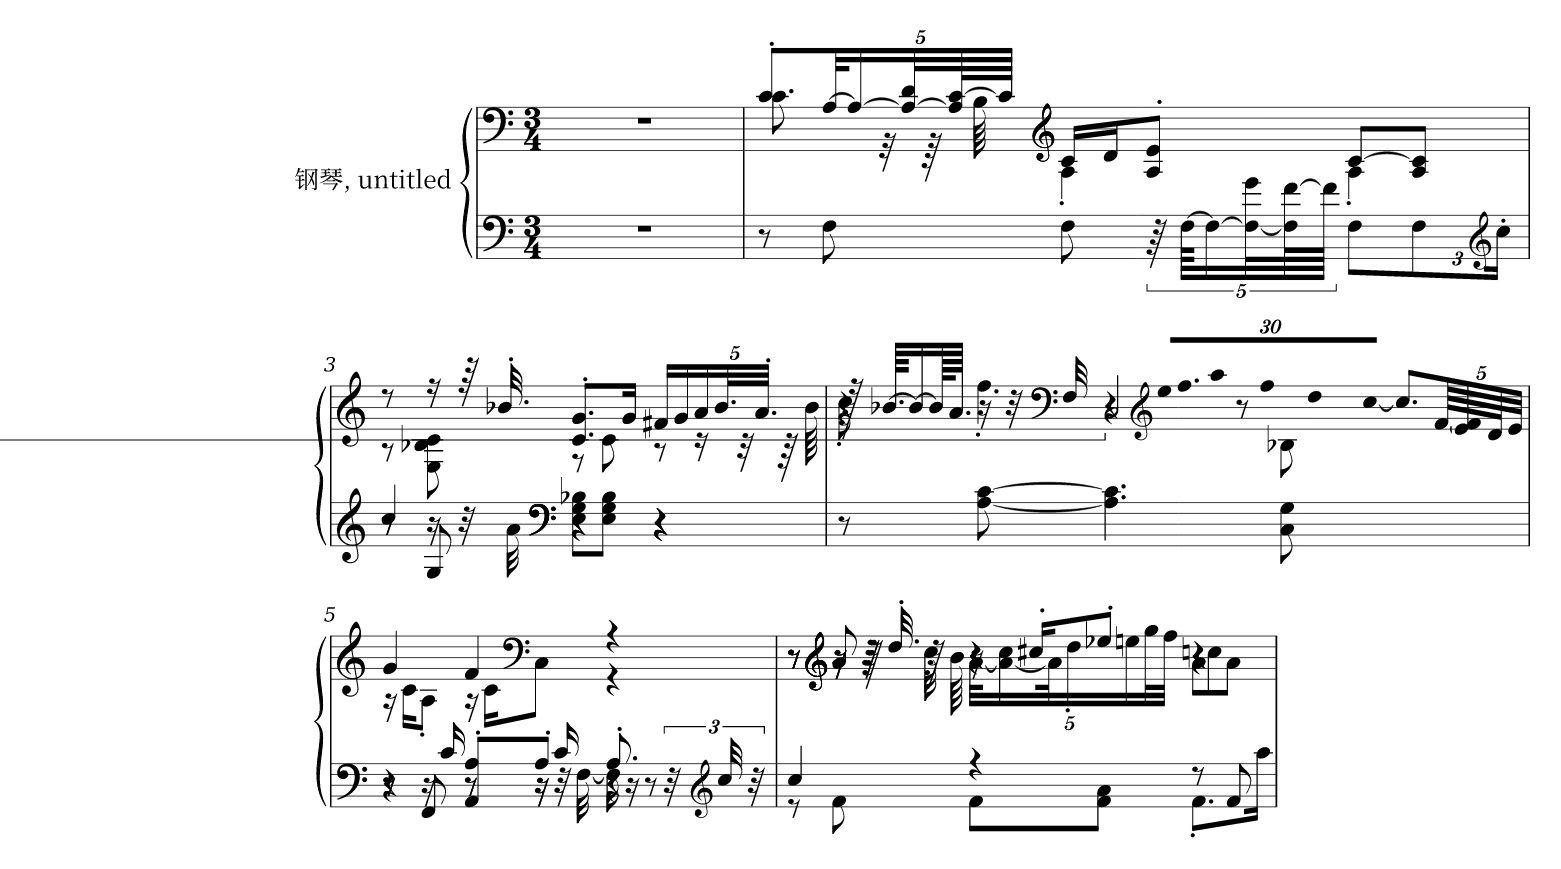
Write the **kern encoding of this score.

**kern	**kern
*part1	*part1
*staff2	*staff1
*I"钢琴, untitled	*
*clefF4	*clefF4
*k[]	*k[]
*M3/4	*M3/4
*MM35	*MM35
=1	=1
2.r	2.r
=2	=2
*	*^
8r	8c'/L	8.c\
*	*Xbrackettup	*
8F\	[40A/KL	.
.	20A/_	.
.	.	32r
.	40A/_ 40d/L	.
.	.	64r
.	80A/] [80c/L	.
.	.	64B\
.	80c/JJJJ]	.
*	*clefG2	*
8F\	16c/LL	4A'\
.	16d/J	.
80r	8A/' 8e/'J	.
[80F\KKLL	.	.
20F\_	.	.
40F\_ 40g\L	.	.
80F\] [80f\L	.	.
80f\JJJJ]	.	.
8F\L	[8c/L	4A'\
*Xbrackettup	*	*
12F\	8A/ 8c/]J	.
*clefG2	*	*
24cc'\Jk	.	.
!!LO:LB:g=z	!!
=3	=3	=3
*^	*	*
*	*^	*	*
4cc/	8r	8r	8r	8r
.	16r	8G/	16r	8E\ 8B-X\ 8c\
.	32r	.	64r	.
.	.	.	32.b-X'/	.
.	32a\	.	.	.
*clefF4	*	*	*	*
4r	8E\ 8G\ 8B-X\L	4r	8.c/' 8.g/'L	8r
.	8E\ 8G\ 8B-\J	.	.	8c\
.	.	.	16g/Jk	.
4r	4r	4r	16f#X/LL	8r
.	.	.	16g/	.
.	.	.	20a/	16r
.	.	.	40.b-/L	.
.	.	.	.	32r
.	.	.	40.a'/JJJ	.
.	.	.	.	64r
.	.	.	.	64b-\
*v	*v	*v	*	*
!!LO:LB:g=z
=4	=4	=4
*	*	*^
8r	128r	8cc'\	4r
.	[64.b-X/KKLL	.	.
.	16b-/_	.	.
.	128b-/KLL]	.	.
.	64.a/JJJJ	.	.
[8A\ [8c\	16r	4.ff'\	.
.	32r	.	.
*	*clefF4	*	*
.	32F/	.	.
*	*brackettup	*	*
!	!LO:N:vis=32	!	!
4.A\] 4.c\]	640%23r	.	2C/
*	*clefG2	*	*
!	!LO:N:vis=256%9	!	!
.	960%17ee/KLLL	.	.
!	!LO:N:vis=32.	!	!
.	1920%103ff/	.	.
!	!LO:N:vis=32	!	!
.	640%23aa/	.	.
!	!LO:N:vis=32	!	!
.	640%23ff/	.	.
!	!LO:N:vis=32	!	!
.	640%23dd/	.	.
!	!LO:N:vis=32	!	!
.	[640%23cc/JJJ	.	.
.	.	8r	.
.	8.cc/L]	.	.
8C\ 8G\	.	8B-X\	.
*	*Xbrackettup	*	*
.	[80f/LLL	.	.
.	80e/ 80f/]	.	.
.	80d/J	.	.
.	40e/JJJ	.	.
960ryy	.	960ryy	960ryy
*	*	*v	*v
!!LO:LB:g=z
=5	=5	=5
*^	*	*
*	*^	*	*
8r	4r	8r	4g/	16r
.	.	.	.	16c\KL
16r	.	8FF/	.	8A'\J
16c/	.	.	.	.
8AA/' 8A/'L	8r	8r	4f/	16r
.	.	.	.	16c\KL
*	*	*	*clefF4	*
8A'/J	16r	16r	.	8C\J
.	32r	16c/	.	.
.	[32F\	.	.	.
8.A'/	16F\]	4r	4r	4r
.	16r	.	.	.
.	8r	.	.	.
*brackettup	*	*	*	*
48r	.	.	.	.
*clefG2	*	*	*	*
48cc/	.	.	.	.
48r	.	.	.	.
*	*v	*v	*	*
!!LO:LB:g=z
=6	=6	=6	=6
*	*	*^	*^
4cc/	8r	8r	8r	8r	8r
*	*	*clefG2	*	*	*
.	8f\	16r	16r	8a/	16r
.	.	64r	32r	.	32r
.	.	32.dd'/	.	.	.
.	.	.	64r	.	32cc\
.	.	.	64b\	.	.
4r	8f\L	4r	[40a\KLL	16r	4r
.	.	.	20a\_ 20cc\	.	.
.	.	.	.	16cc#X'/KL	.
.	.	.	40a\K]	.	.
.	.	.	20dd'\	.	.
.	8f\ 8a\J	.	.	8ee-X'/J	.
.	.	.	20een\	.	.
.	.	.	40gg\L	.	.
.	.	.	40ff\JJJ	.	.
8r	8.f'\L	4r	8a\L	4r	4ccn\
8f/	.	.	8a\J	.	.
.	16aa\Jk	.	.	.	.
*v	*v	*	*	*	*
*	*v	*v	*v	*v
=	=
*-	*-
